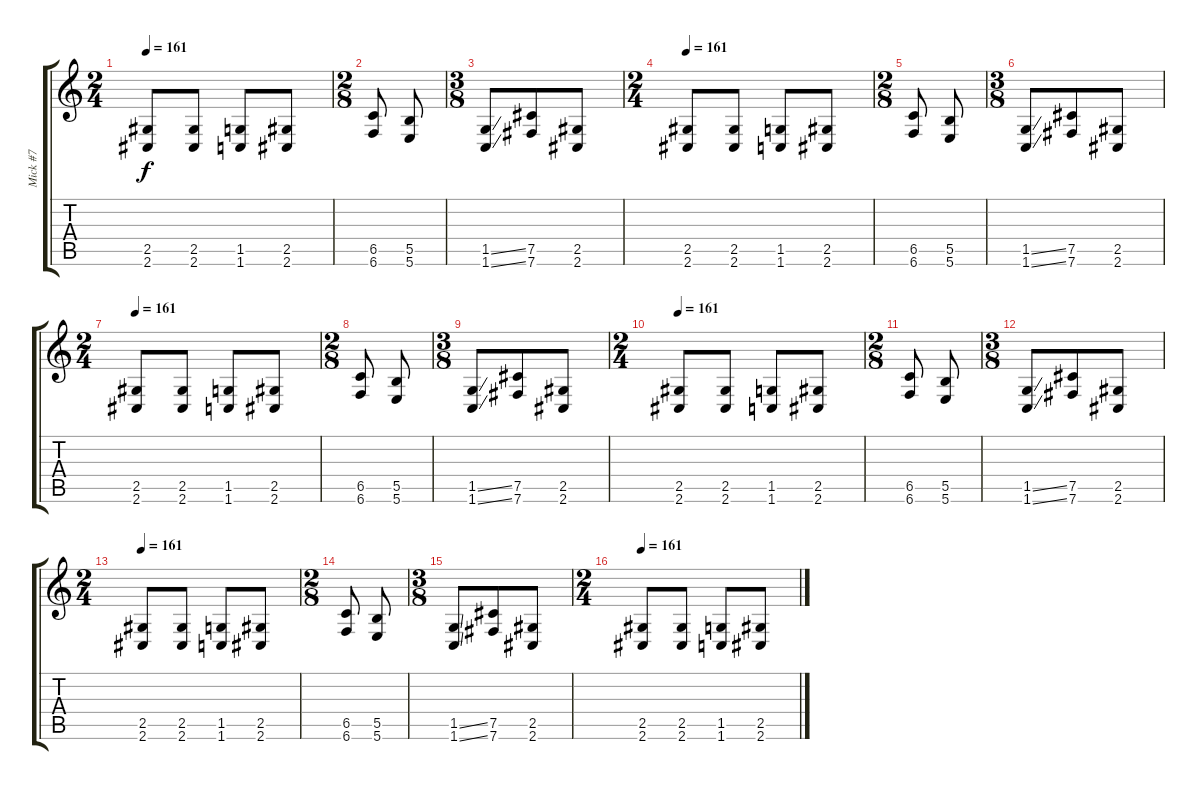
\track ("Mick #7" "Mick #7") {instrument overdrivenguitar}
\staff {score tabs}
\tuning (Db4 Ab3 E3 B2 Gb2 B1) {hide}
\ts (2 4)
\tempo 161
\clef g2
\ks c
(2.5 2.6).8{dy f} (2.5 2.6).8 (1.5 1.6).8 (2.5 2.6).8 |
\ts (2 8)
(6.5 6.6).8 (5.5 5.6).8 |
\ts (3 8)
(1.5{ss} 1.6{ss}).8 (7.5 7.6).8 (2.5 2.6).8 |
\ts (2 4)
\tempo 161
(2.5 2.6).8 (2.5 2.6).8 (1.5 1.6).8 (2.5 2.6).8 |
\ts (2 8)
(6.5 6.6).8 (5.5 5.6).8 |
\ts (3 8)
(1.5{ss} 1.6{ss}).8 (7.5 7.6).8 (2.5 2.6).8 |
\ts (2 4)
\tempo 161
(2.5 2.6).8 (2.5 2.6).8 (1.5 1.6).8 (2.5 2.6).8 |
\ts (2 8)
(6.5 6.6).8 (5.5 5.6).8 |
\ts (3 8)
(1.5{ss} 1.6{ss}).8 (7.5 7.6).8 (2.5 2.6).8 |
\ts (2 4)
\tempo 161
(2.5 2.6).8 (2.5 2.6).8 (1.5 1.6).8 (2.5 2.6).8 |
\ts (2 8)
(6.5 6.6).8 (5.5 5.6).8 |
\ts (3 8)
(1.5{ss} 1.6{ss}).8 (7.5 7.6).8 (2.5 2.6).8 |
\ts (2 4)
\tempo 161
(2.5 2.6).8 (2.5 2.6).8 (1.5 1.6).8 (2.5 2.6).8 |
\ts (2 8)
(6.5 6.6).8 (5.5 5.6).8 |
\ts (3 8)
(1.5{ss} 1.6{ss}).8 (7.5 7.6).8 (2.5 2.6).8 |
\ts (2 4)
\tempo 161
(2.5 2.6).8 (2.5 2.6).8 (1.5 1.6).8 (2.5 2.6).8
